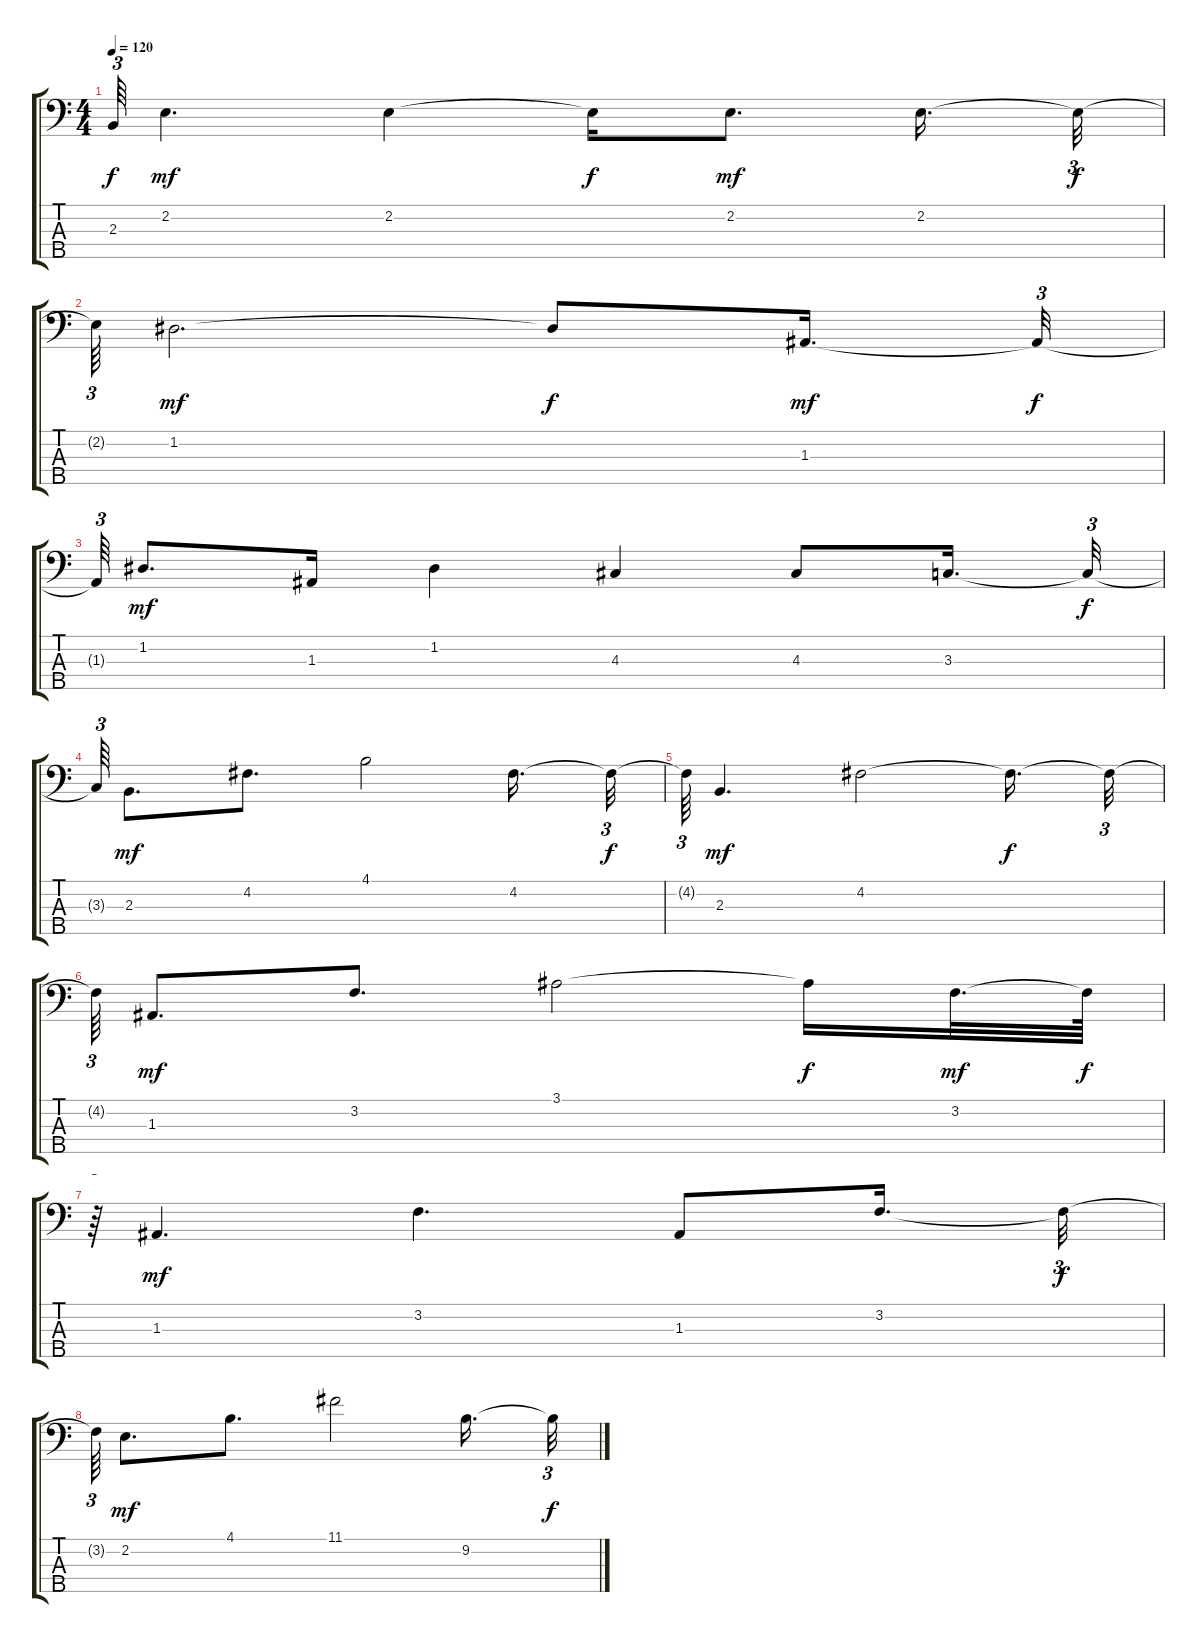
\track "" {instrument electricbassfinger}
\staff {score tabs}
\tuning (G2 D2 A1 E1 B0) {hide}
\ts (4 4)
\tempo 120
\clef f4
\ks c
2.3{t}.64{tu (3 2) dy f} 2.2.4{d dy mf} 2.2.4 2.2{t}.16{dy f} 2.2.8{d dy mf} 2.2.16{d} 2.2{t}.32{tu (3 2) dy f} |
2.2{t}.64{tu (3 2)} 1.2.2{d dy mf} 1.2{t}.8{dy f} 1.3.16{d dy mf} 1.3{t}.32{tu (3 2) dy f} |
1.3{t}.64{tu (3 2)} 1.2.8{d dy mf} 1.3.16 1.2.4 4.3.4 4.3.8 3.3.16{d} 3.3{t}.32{tu (3 2) dy f} |
3.3{t}.64{tu (3 2)} 2.3.8{d dy mf} 4.2.8{d} 4.1.2 4.2.16{d} 4.2{t}.32{tu (3 2) dy f} |
4.2{t}.64{tu (3 2)} 2.3.4{d dy mf} 4.2.2 4.2{t}.16{d dy f} 4.2{t}.32{tu (3 2)} |
4.2{t}.64{tu (3 2)} 1.3.8{d dy mf} 3.2.8{d} 3.1.2 3.1{t}.16{dy f} 3.2.32{d dy mf} 3.2{t}.64{dy f} |
r.64{tu (3 2)} 1.3.4{d dy mf} 3.2.4{d} 1.3.8 3.2.16{d} 3.2{t}.32{tu (3 2) dy f} |
3.2{t}.64{tu (3 2)} 2.2.8{d dy mf} 4.1.8{d} 11.1.2 9.2.16{d} 9.2{t}.32{tu (3 2) dy f}
